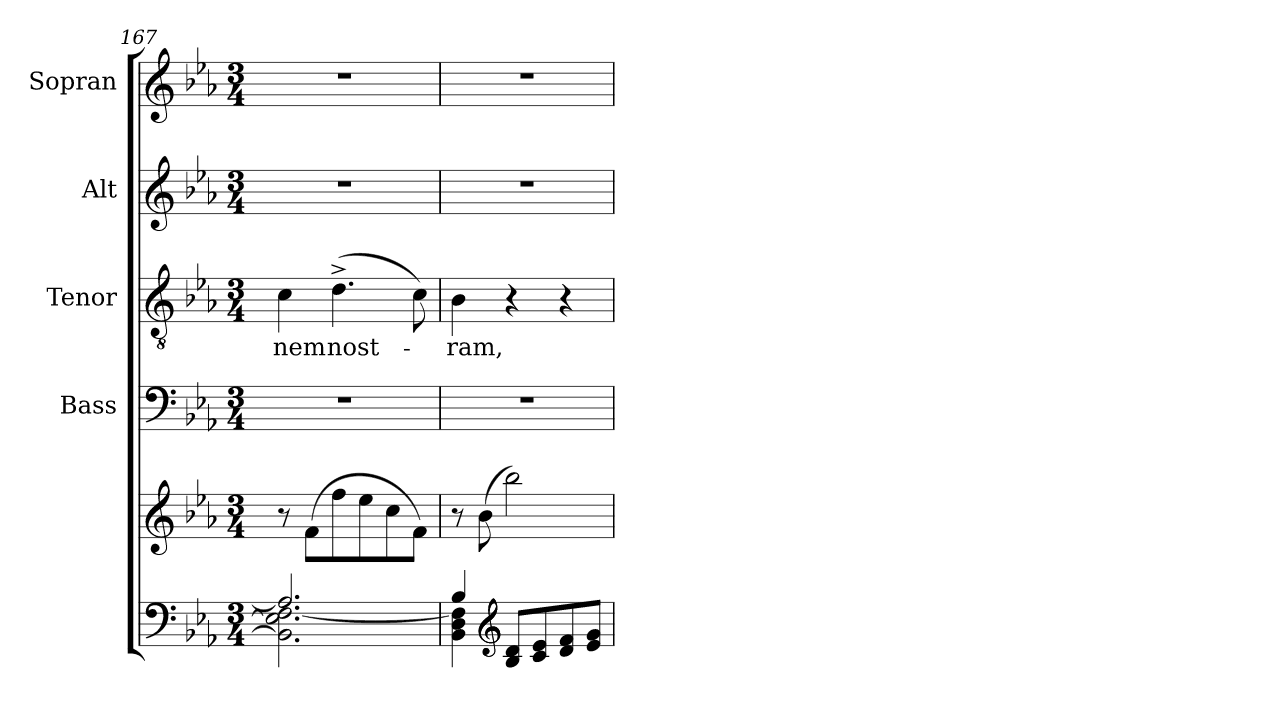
**kern	**kern	**kern	**kern	**text	**kern	**kern
*part5	*part5	*part4	*part3	*part3	*part2	*part1
*staff6	*staff5	*staff4	*staff3	*staff3	*staff2	*staff1
*	*	*I"Bass	*I"Tenor	*	*I"Alt	*I"Sopran
*	*	*I'B.	*I'T.	*	*I'A.	*I'S.
*clefF4	*clefG2	*clefF4	*clefGv2	*	*clefG2	*clefG2
*k[b-e-a-]	*k[b-e-a-]	*k[b-e-a-]	*k[b-e-a-]	*	*k[b-e-a-]	*k[b-e-a-]
*E-:	*E-:	*E-:	*E-:	*	*E-:	*E-:
*M3/4	*M3/4	*M3/4	*M3/4	*	*M3/4	*M3/4
=167	=167	=167	=167	=167	=167	=167
*^	*	*	*	*	*	*
!	!	!	!	!	!LO:LY:b	!	!
2.A/]	2.BB-\] 2.E-\] [<2.F\	8r	2.r	4c\	-nem	2.r	2.r
.	.	(>8f\L	.	.	.	.	.
!	!	!	!	!	!LO:LY:b	!	!
.	.	8ff\	.	(>4.d^>\	nost-	.	.
.	.	8ee-\	.	.	.	.	.
.	.	8cc\	.	.	.	.	.
.	.	8f\J)	.	8c\)	.	.	.
!!LO:PB:g=z
=168	=168	=168	=168	=168	=168	=168	=168
!	!	!	!	!	!LO:LY:b	!	!
4B-/	4BB-\ 4D\ 4F\]	8r	2.r	4B-\	-ram,	2.r	2.r
.	.	(>8b-\	.	.	.	.	.
*clefG2	*	*	*	*	*	*	*
8B-/ 8d/L	2ryy	2bb-\)	.	4r	.	.	.
8c/ 8e-/	.	.	.	.	.	.	.
8d/ 8f/	.	.	.	4r	.	.	.
8e-/ 8g/J	.	.	.	.	.	.	.
*v	*v	*	*	*	*	*	*
=	=	=	=	=	=	=
*-	*-	*-	*-	*-	*-	*-
